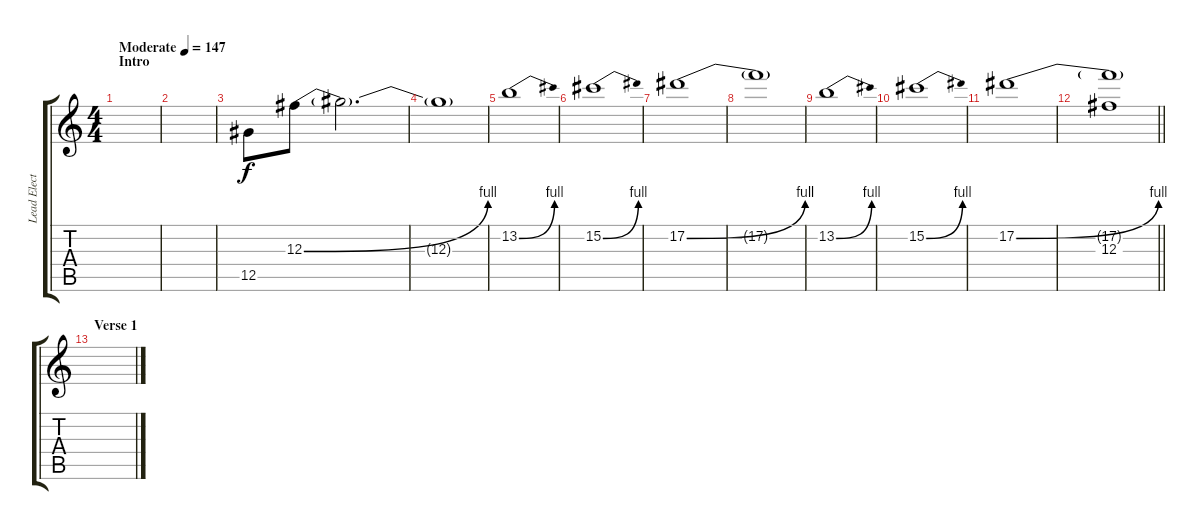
\track ("Lead Elect" "Lead Elect") {instrument distortionguitar}
\staff {score tabs}
\tuning (Eb4 Bb3 Gb3 Db3 Ab2 Eb2) {hide}
\ts (4 4)
\section ("" "Intro")
\tempo (147 "Moderate")
\clef g2
\ks c
|
|
12.5.8 12.3{be (bend 0 0 60 4)}.8 12.3{t}.2{d} |
12.3{t}.1 |
13.2{be (bend 0 0 60 4)}.1 |
15.2{be (bend 0 0 60 4)}.1 |
17.2{be (bend 0 0 60 4)}.1 |
17.2{t}.1 |
13.2{be (bend 0 0 60 4)}.1 |
15.2{be (bend 0 0 60 4)}.1 |
17.2{be (bend 0 0 60 4)}.1 |
\barLineRight lightlight
(17.2{t} 12.3).1 |
\section ("" "Verse 1")
